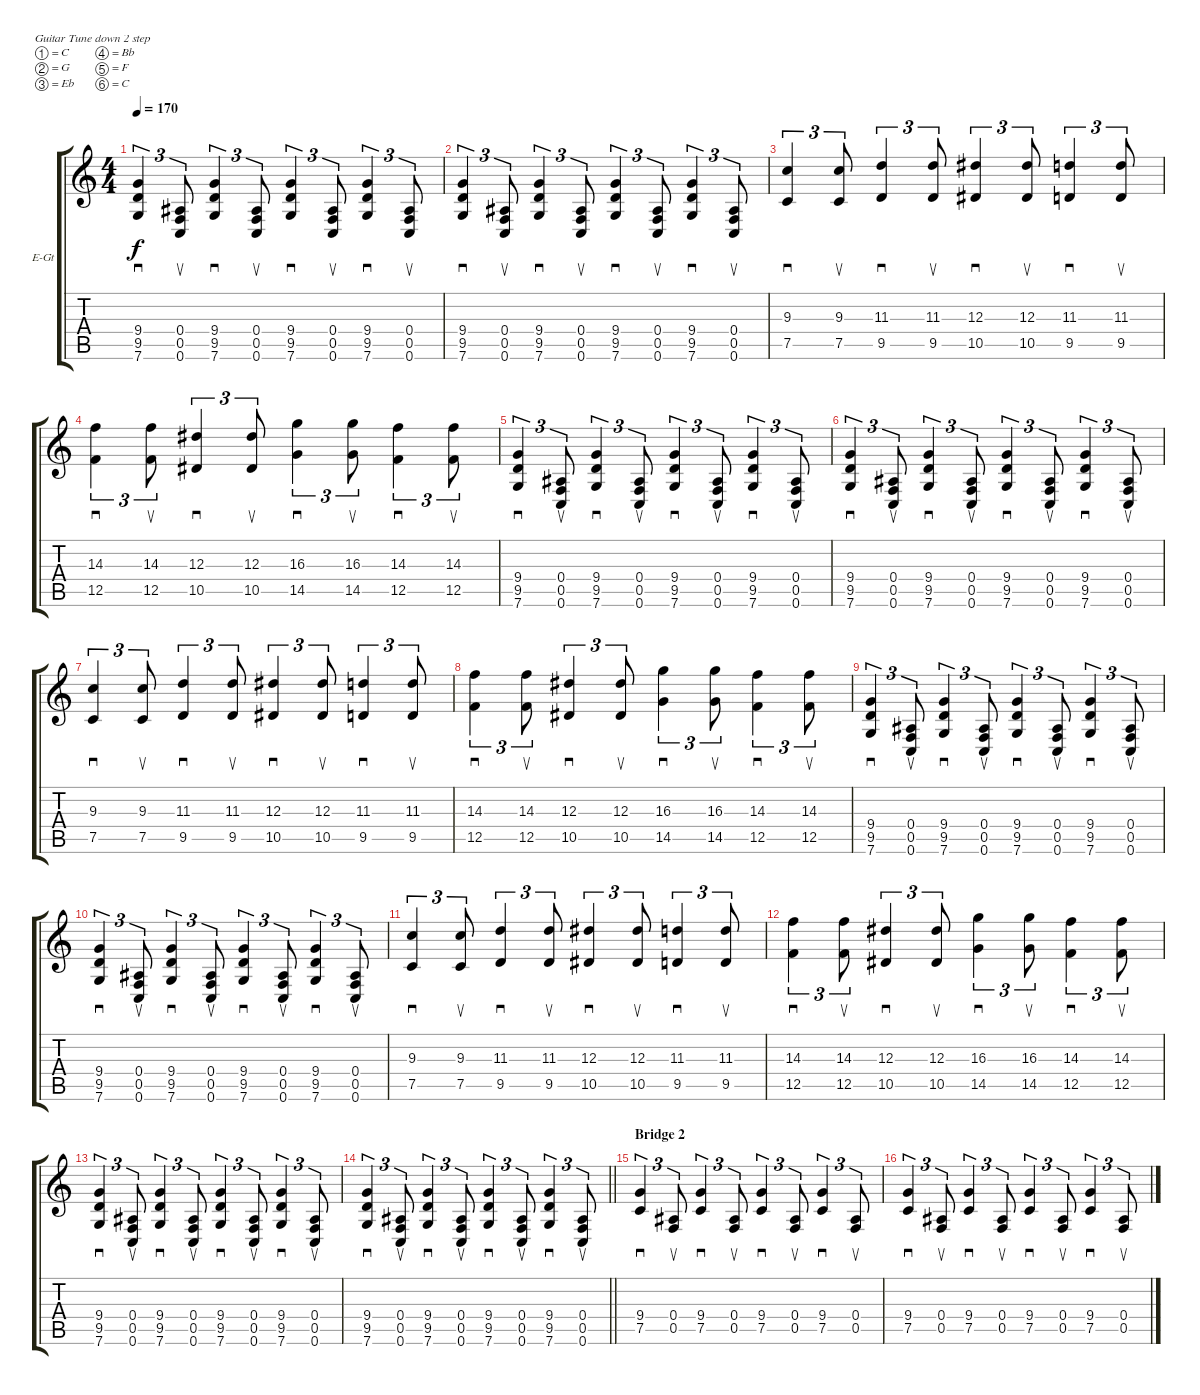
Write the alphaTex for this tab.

\bracketExtendMode groupsimilarinstruments
\firstSystemTrackNameOrientation horizontal
\otherSystemsTrackNameOrientation horizontal
\track ("Josh Homme [Guitar2]" "E-Gt") {instrument distortionguitar}
\staff {score tabs}
\tuning (C4 G3 Eb3 Bb2 F2 C2)
\ts (4 4)
\tempo 170
\clef g2
\ks c
(9.4 9.5 7.6).4{sd tu (3 2) dy f} (0.4 0.5 0.6).8{su tu (3 2)} (9.4 9.5 7.6).4{sd tu (3 2)} (0.4 0.5 0.6).8{su tu (3 2)} (9.4 9.5 7.6).4{sd tu (3 2)} (0.4 0.5 0.6).8{su tu (3 2)} (9.4 9.5 7.6).4{sd tu (3 2)} (0.4 0.5 0.6).8{su tu (3 2)} |
(9.4 9.5 7.6).4{sd tu (3 2)} (0.4 0.5 0.6).8{su tu (3 2)} (9.4 9.5 7.6).4{sd tu (3 2)} (0.4 0.5 0.6).8{su tu (3 2)} (9.4 9.5 7.6).4{sd tu (3 2)} (0.4 0.5 0.6).8{su tu (3 2)} (9.4 9.5 7.6).4{sd tu (3 2)} (0.4 0.5 0.6).8{su tu (3 2)} |
(9.3 7.5).4{sd tu (3 2)} (9.3 7.5).8{su tu (3 2)} (11.3 9.5).4{sd tu (3 2)} (11.3 9.5).8{su tu (3 2)} (12.3 10.5).4{sd tu (3 2)} (12.3 10.5).8{su tu (3 2)} (11.3 9.5).4{sd tu (3 2)} (11.3 9.5).8{su tu (3 2)} |
(14.3 12.5).4{sd tu (3 2)} (14.3 12.5).8{su tu (3 2)} (12.3 10.5).4{sd tu (3 2)} (12.3 10.5).8{su tu (3 2)} (16.3 14.5).4{sd tu (3 2)} (16.3 14.5).8{su tu (3 2)} (14.3 12.5).4{sd tu (3 2)} (14.3 12.5).8{su tu (3 2)} |
(9.4 9.5 7.6).4{sd tu (3 2)} (0.4 0.5 0.6).8{su tu (3 2)} (9.4 9.5 7.6).4{sd tu (3 2)} (0.4 0.5 0.6).8{su tu (3 2)} (9.4 9.5 7.6).4{sd tu (3 2)} (0.4 0.5 0.6).8{su tu (3 2)} (9.4 9.5 7.6).4{sd tu (3 2)} (0.4 0.5 0.6).8{su tu (3 2)} |
(9.4 9.5 7.6).4{sd tu (3 2)} (0.4 0.5 0.6).8{su tu (3 2)} (9.4 9.5 7.6).4{sd tu (3 2)} (0.4 0.5 0.6).8{su tu (3 2)} (9.4 9.5 7.6).4{sd tu (3 2)} (0.4 0.5 0.6).8{su tu (3 2)} (9.4 9.5 7.6).4{sd tu (3 2)} (0.4 0.5 0.6).8{su tu (3 2)} |
(9.3 7.5).4{sd tu (3 2)} (9.3 7.5).8{su tu (3 2)} (11.3 9.5).4{sd tu (3 2)} (11.3 9.5).8{su tu (3 2)} (12.3 10.5).4{sd tu (3 2)} (12.3 10.5).8{su tu (3 2)} (11.3 9.5).4{sd tu (3 2)} (11.3 9.5).8{su tu (3 2)} |
(14.3 12.5).4{sd tu (3 2)} (14.3 12.5).8{su tu (3 2)} (12.3 10.5).4{sd tu (3 2)} (12.3 10.5).8{su tu (3 2)} (16.3 14.5).4{sd tu (3 2)} (16.3 14.5).8{su tu (3 2)} (14.3 12.5).4{sd tu (3 2)} (14.3 12.5).8{su tu (3 2)} |
(9.4 9.5 7.6).4{sd tu (3 2)} (0.4 0.5 0.6).8{su tu (3 2)} (9.4 9.5 7.6).4{sd tu (3 2)} (0.4 0.5 0.6).8{su tu (3 2)} (9.4 9.5 7.6).4{sd tu (3 2)} (0.4 0.5 0.6).8{su tu (3 2)} (9.4 9.5 7.6).4{sd tu (3 2)} (0.4 0.5 0.6).8{su tu (3 2)} |
(9.4 9.5 7.6).4{sd tu (3 2)} (0.4 0.5 0.6).8{su tu (3 2)} (9.4 9.5 7.6).4{sd tu (3 2)} (0.4 0.5 0.6).8{su tu (3 2)} (9.4 9.5 7.6).4{sd tu (3 2)} (0.4 0.5 0.6).8{su tu (3 2)} (9.4 9.5 7.6).4{sd tu (3 2)} (0.4 0.5 0.6).8{su tu (3 2)} |
(9.3 7.5).4{sd tu (3 2)} (9.3 7.5).8{su tu (3 2)} (11.3 9.5).4{sd tu (3 2)} (11.3 9.5).8{su tu (3 2)} (12.3 10.5).4{sd tu (3 2)} (12.3 10.5).8{su tu (3 2)} (11.3 9.5).4{sd tu (3 2)} (11.3 9.5).8{su tu (3 2)} |
(14.3 12.5).4{sd tu (3 2)} (14.3 12.5).8{su tu (3 2)} (12.3 10.5).4{sd tu (3 2)} (12.3 10.5).8{su tu (3 2)} (16.3 14.5).4{sd tu (3 2)} (16.3 14.5).8{su tu (3 2)} (14.3 12.5).4{sd tu (3 2)} (14.3 12.5).8{su tu (3 2)} |
(9.4 9.5 7.6).4{sd tu (3 2)} (0.4 0.5 0.6).8{su tu (3 2)} (9.4 9.5 7.6).4{sd tu (3 2)} (0.4 0.5 0.6).8{su tu (3 2)} (9.4 9.5 7.6).4{sd tu (3 2)} (0.4 0.5 0.6).8{su tu (3 2)} (9.4 9.5 7.6).4{sd tu (3 2)} (0.4 0.5 0.6).8{su tu (3 2)} |
\barLineRight lightlight
(9.4 9.5 7.6).4{sd tu (3 2)} (0.4 0.5 0.6).8{su tu (3 2)} (9.4 9.5 7.6).4{sd tu (3 2)} (0.4 0.5 0.6).8{su tu (3 2)} (9.4 9.5 7.6).4{sd tu (3 2)} (0.4 0.5 0.6).8{su tu (3 2)} (9.4 9.5 7.6).4{sd tu (3 2)} (0.4 0.5 0.6).8{su tu (3 2)} |
\section ("" "Bridge 2")
(9.4 7.5).4{sd tu (3 2)} (0.4 0.5).8{su tu (3 2)} (9.4 7.5).4{sd tu (3 2)} (0.4 0.5).8{su tu (3 2)} (9.4 7.5).4{sd tu (3 2)} (0.4 0.5).8{su tu (3 2)} (9.4 7.5).4{sd tu (3 2)} (0.4 0.5).8{su tu (3 2)} |
(9.4 7.5).4{sd tu (3 2)} (0.4 0.5).8{su tu (3 2)} (9.4 7.5).4{sd tu (3 2)} (0.4 0.5).8{su tu (3 2)} (9.4 7.5).4{sd tu (3 2)} (0.4 0.5).8{su tu (3 2)} (9.4 7.5).4{sd tu (3 2)} (0.4 0.5).8{su tu (3 2)}
